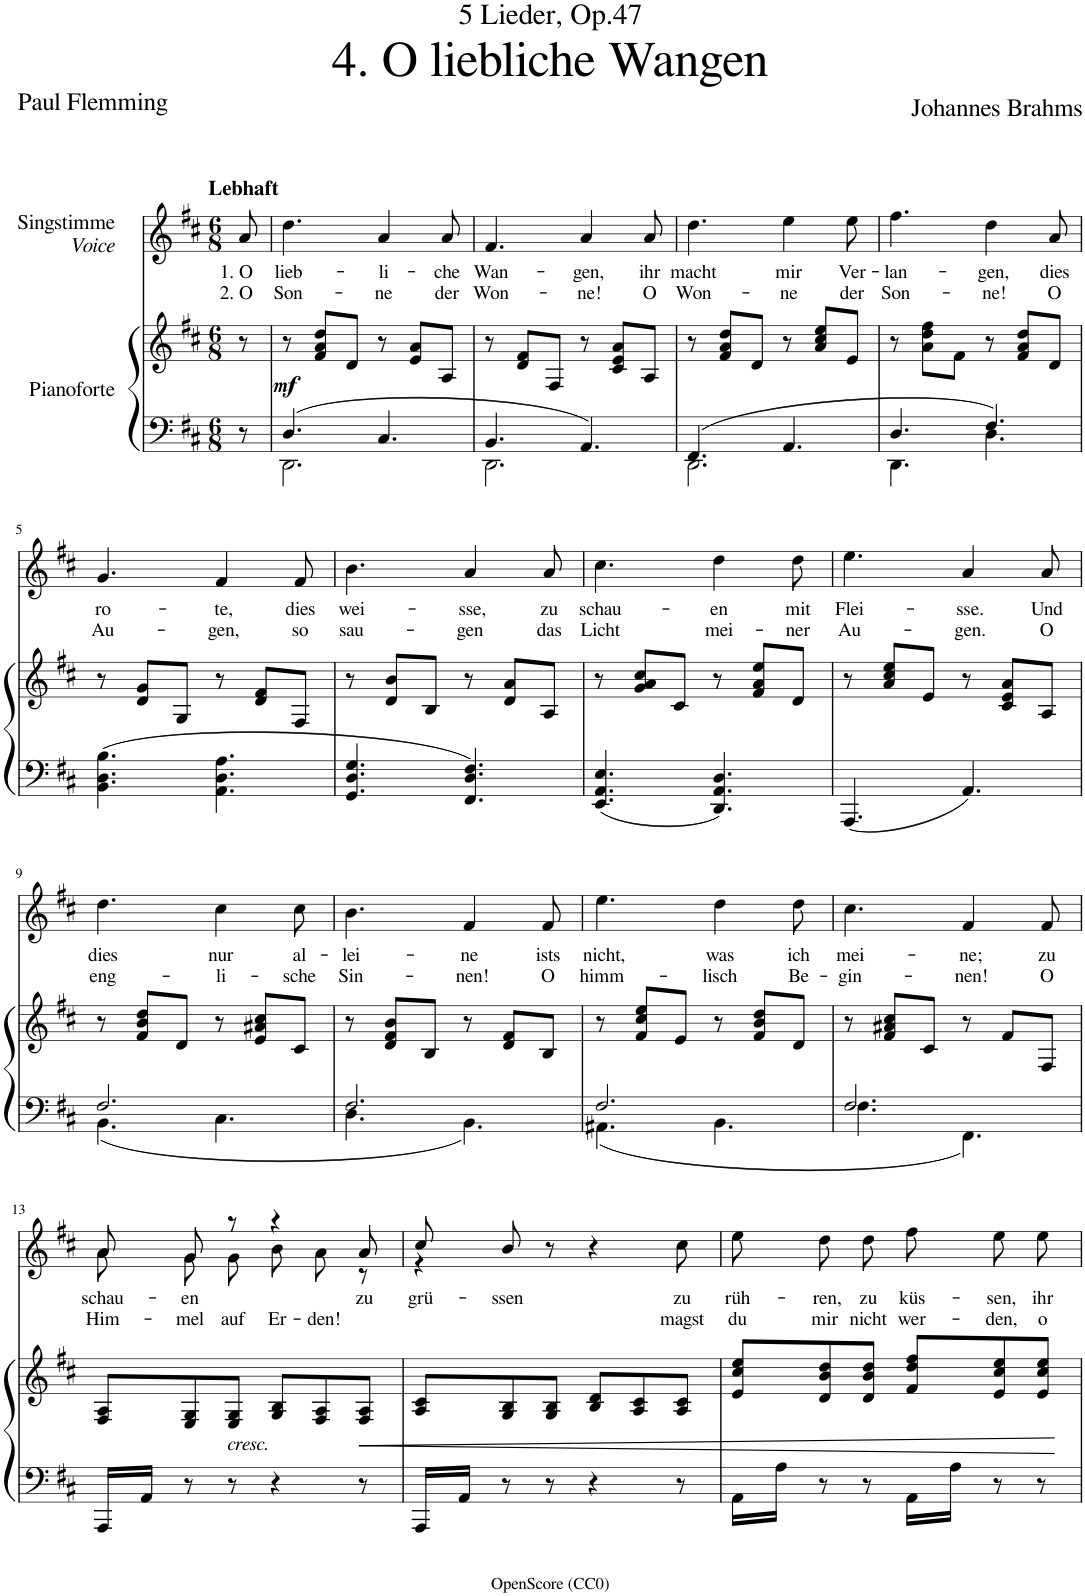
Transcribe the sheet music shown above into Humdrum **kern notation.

**kern	**kern	**dynam	**kern	**text	**text
*part2	*part2	*part2	*part1	*part1	*part1
*staff3	*staff2	*staff2/3	*staff1	*staff1	*staff1
*I"Pianoforte	*	*	*I"Singstimme Voice	*	*
*I'Pno	*	*	*	*	*
*clefF4	*clefG2	*	*clefG2	*	*
*k[f#c#]	*k[f#c#]	*	*k[f#c#]	*	*
*M6/8	*M6/8	*	*M6/8	*	*
=	=	=	=	=	=
!	!	!	!LO:TX:a:B:t=Lebhaft	!	!
!	!	!	!	!LO:LY:b	!LO:LY:b
8r	8r	.	8a/	1. O	2. O
=1	=1	=1	=1	=1	=1
*^	*	*	*	*	*
!	!	!	!LO:DY:b	!	!LO:LY:b	!LO:LY:b
4.D/	2.DD\	8r	mf	4.dd\	lieb-	Son-
.	.	8f#/ 8a/ 8dd/L	.	.	.	.
.	.	8d/J	.	.	.	.
!	!	!	!	!	!LO:LY:b	!LO:LY:b
4.C#/	.	8r	.	4a/	-li-	-ne
.	.	8e/ 8a/L	.	.	.	.
!	!	!	!	!	!LO:LY:b	!LO:LY:b
.	.	8A/J	.	8a/	-che	der
=2	=2	=2	=2	=2	=2	=2
!	!	!	!	!	!LO:LY:b	!LO:LY:b
4.BB/	2.DD\	8r	.	4.f#/	Wan-	Won-
.	.	8d/ 8f#/L	.	.	.	.
.	.	8F#/J	.	.	.	.
!	!	!	!	!	!LO:LY:b	!LO:LY:b
4.AA/	.	8r	.	4a/	-gen,	-ne!
.	.	8c#/ 8e/ 8a/L	.	.	.	.
!	!	!	!	!	!LO:LY:b	!LO:LY:b
.	.	8A/J	.	8a/	ihr	O
=3	=3	=3	=3	=3	=3	=3
!	!	!	!	!	!LO:LY:b	!LO:LY:b
4.FF#/	2.DD\	8r	.	4.dd\	macht	Won-
.	.	8f#/ 8a/ 8dd/L	.	.	.	.
.	.	8d/J	.	.	.	.
!	!	!	!	!	!LO:LY:b	!LO:LY:b
4.AA/	.	8r	.	4ee\	mir	-ne
.	.	8a/ 8cc#/ 8ee/L	.	.	.	.
!	!	!	!	!	!LO:LY:b	!LO:LY:b
.	.	8e/J	.	8ee\	Ver-	der
=4	=4	=4	=4	=4	=4	=4
!	!	!	!	!	!LO:LY:b	!LO:LY:b
4.D/	4.DD\	8r	.	4.ff#\	-lan-	Son-
.	.	8a\ 8dd\ 8ff#\L	.	.	.	.
.	.	8f#\J	.	.	.	.
!	!	!	!	!	!LO:LY:b	!LO:LY:b
4.F#/	4.D\	8r	.	4dd\	-gen,	-ne!
.	.	8f#/ 8a/ 8dd/L	.	.	.	.
!	!	!	!	!	!LO:LY:b	!LO:LY:b
.	.	8d/J	.	8a/	dies	O
*v	*v	*	*	*	*	*
!!LO:LB:g=z
=5	=5	=5	=5	=5	=5
!	!	!	!	!LO:LY:b	!LO:LY:b
4.BB\ 4.D\ 4.B\	8r	.	4.g/	ro-	Au-
.	8d/ 8g/L	.	.	.	.
.	8G/J	.	.	.	.
!	!	!	!	!LO:LY:b	!LO:LY:b
4.AA\ 4.D\ 4.A\	8r	.	4f#/	-te,	-gen,
.	8d/ 8f#/L	.	.	.	.
!	!	!	!	!LO:LY:b	!LO:LY:b
.	8F#/J	.	8f#/	dies	so
=6	=6	=6	=6	=6	=6
!	!	!	!	!LO:LY:b	!LO:LY:b
4.GG/ 4.D/ 4.G/	8r	.	4.b\	wei-	sau-
.	8d/ 8b/L	.	.	.	.
.	8B/J	.	.	.	.
!	!	!	!	!LO:LY:b	!LO:LY:b
4.FF#/ 4.D/ 4.F#/	8r	.	4a/	-sse,	-gen
.	8d/ 8a/L	.	.	.	.
!	!	!	!	!LO:LY:b	!LO:LY:b
.	8A/J	.	8a/	zu	das
=7	=7	=7	=7	=7	=7
!	!	!	!	!LO:LY:b	!LO:LY:b
4.EE/ 4.AA/ 4.E/	8r	.	4.cc#\	schau-	Licht
.	8g/ 8a/ 8cc#/L	.	.	.	.
.	8c#/J	.	.	.	.
!	!	!	!	!LO:LY:b	!LO:LY:b
4.DD/ 4.AA/ 4.D/	8r	.	4dd\	-en	mei-
.	8f#/ 8a/ 8ee/L	.	.	.	.
!	!	!	!	!LO:LY:b	!LO:LY:b
.	8d/J	.	8dd\	mit	-ner
=8	=8	=8	=8	=8	=8
!	!	!	!	!LO:LY:b	!LO:LY:b
4.AAA/	8r	.	4.ee\	Flei-	Au-
.	8a/ 8cc#/ 8ee/L	.	.	.	.
.	8e/J	.	.	.	.
!	!	!	!	!LO:LY:b	!LO:LY:b
4.AA/	8r	.	4a/	-sse.	-gen.
.	8c#/ 8e/ 8a/L	.	.	.	.
!	!	!	!	!LO:LY:b	!LO:LY:b
.	8A/J	.	8a/	Und	O
!!LO:LB:g=z
=9	=9	=9	=9	=9	=9
*^	*	*	*	*	*
!	!	!	!	!	!LO:LY:b	!LO:LY:b
2.F#/	4.BB\	8r	.	4.dd\	dies	eng-
.	.	8f#/ 8b/ 8dd/L	.	.	.	.
.	.	8d/J	.	.	.	.
!	!	!	!	!	!LO:LY:b	!LO:LY:b
.	4.C#\	8r	.	4cc#\	nur	-li-
.	.	8e/ 8a#X/ 8cc#/L	.	.	.	.
!	!	!	!	!	!LO:LY:b	!LO:LY:b
.	.	8c#/J	.	8cc#\	al-	-sche
=10	=10	=10	=10	=10	=10	=10
!	!	!	!	!	!LO:LY:b	!LO:LY:b
2.F#/	4.D\	8r	.	4.b\	-lei-	Sin-
.	.	8d/ 8f#/ 8b/L	.	.	.	.
.	.	8B/J	.	.	.	.
!	!	!	!	!	!LO:LY:b	!LO:LY:b
.	4.BB\	8r	.	4f#/	-ne	-nen!
.	.	8d/ 8f#/L	.	.	.	.
!	!	!	!	!	!LO:LY:b	!LO:LY:b
.	.	8B/J	.	8f#/	ists	O
=11	=11	=11	=11	=11	=11	=11
!	!	!	!	!	!LO:LY:b	!LO:LY:b
2.F#/	4.AA#X\	8r	.	4.ee\	nicht,	himm-
.	.	8f#/ 8cc#/ 8ee/L	.	.	.	.
.	.	8e/J	.	.	.	.
!	!	!	!	!	!LO:LY:b	!LO:LY:b
.	4.BB\	8r	.	4dd\	was	-lisch
.	.	8f#/ 8b/ 8dd/L	.	.	.	.
!	!	!	!	!	!LO:LY:b	!LO:LY:b
.	.	8d/J	.	8dd\	ich	Be-
=12	=12	=12	=12	=12	=12	=12
!	!	!	!	!	!LO:LY:b	!LO:LY:b
2.F#/	4.F#\	8r	.	4.cc#\	mei-	-gin-
.	.	8f#/ 8a#X/ 8cc#/L	.	.	.	.
.	.	8c#/J	.	.	.	.
!	!	!	!	!	!LO:LY:b	!LO:LY:b
.	4.FF#\	8r	.	4f#/	-ne;	-nen!
.	.	8f#/L	.	.	.	.
!	!	!	!	!	!LO:LY:b	!LO:LY:b
.	.	8F#/J	.	8f#/	zu	O
*v	*v	*	*	*	*	*
!!LO:LB:g=z
=13	=13	=13	=13	=13	=13
*	*	*	*^	*	*
!	!	!	!	!	!LO:LY:b	!LO:LY:b
16AAA/LL	8F#/ 8A/L	.	8a/L	8a\L	schau-	Him-
16AA/JJ	.	.	.	.	.	.
!	!	!	!	!	!LO:LY:b	!LO:LY:b
8r	8E/ 8G/	.	8g/J	8g\	-en	-mel
!	!LO:TX:b:i:t=cresc.	!	!	!	!	!
!	!	!	!	!	!	!LO:LY:b
8r	8E/ 8G/J	.	8r	8g\J	.	auf
!	!	!	!	!	!	!LO:LY:b
4r	8G/ 8B/L	.	4r	8b\L	.	Er-
!	!	!	!	!	!	!LO:LY:b
.	8F#/ 8A/	.	.	8a\J	.	-den!
!	!	!LO:HP:b	!	!	!LO:LY:b	!
8r	8F#/ 8A/J	<	8a/	8r	zu	.
=14	=14	=14	=14	=14	=14	=14
!	!	!	!	!	!LO:LY:b	!
16AAA/LL	8A/ 8c#/L	.	8cc#/L	4r	grü-	.
16AA/JJ	.	.	.	.	.	.
!	!	!	!	!	!LO:LY:b	!
8r	8G/ 8B/	.	8b/J	.	-ssen	.
8r	8G/ 8B/J	.	8r	2ryy	.	.
4r	8B/ 8d/L	.	4r	.	.	.
.	8A/ 8c#/	.	.	.	.	.
!	!	!	!	!	!LO:LY:b	!LO:LY:b
8r	8A/ 8c#/J	.	8cc#\	.	zu	magst
*	*	*	*v	*v	*	*
=15	=15	=15	=15	=15	=15
!	!	!	!	!LO:LY:b	!LO:LY:b
16AA\LL	8e/ 8cc#/ 8ee/L	.	8ee\L	rüh-	du
16A\JJ	.	.	.	.	.
!	!	!	!	!LO:LY:b	!LO:LY:b
8r	8d/ 8b/ 8dd/	.	8dd\	-ren,	mir
!	!	!	!	!LO:LY:b	!LO:LY:b
8r	8d/ 8b/ 8dd/J	.	8dd\J	zu	nicht
!	!	!	!	!LO:LY:b	!LO:LY:b
16AA\LL	8f#/ 8dd/ 8ff#/L	.	8ff#\L	küs-	wer-
16A\JJ	.	.	.	.	.
!	!	!	!	!LO:LY:b	!LO:LY:b
8r	8e/ 8cc#/ 8ee/	.	8ee\	-sen,	-den,
!	!	!	!	!LO:LY:b	!LO:LY:b
8r	8e/ 8cc#/ 8ee/J	.	8ee\J	ihr	o
.	.	[	.	.	.
=	=	=	=	=	=
*-	*-	*-	*-	*-	*-
